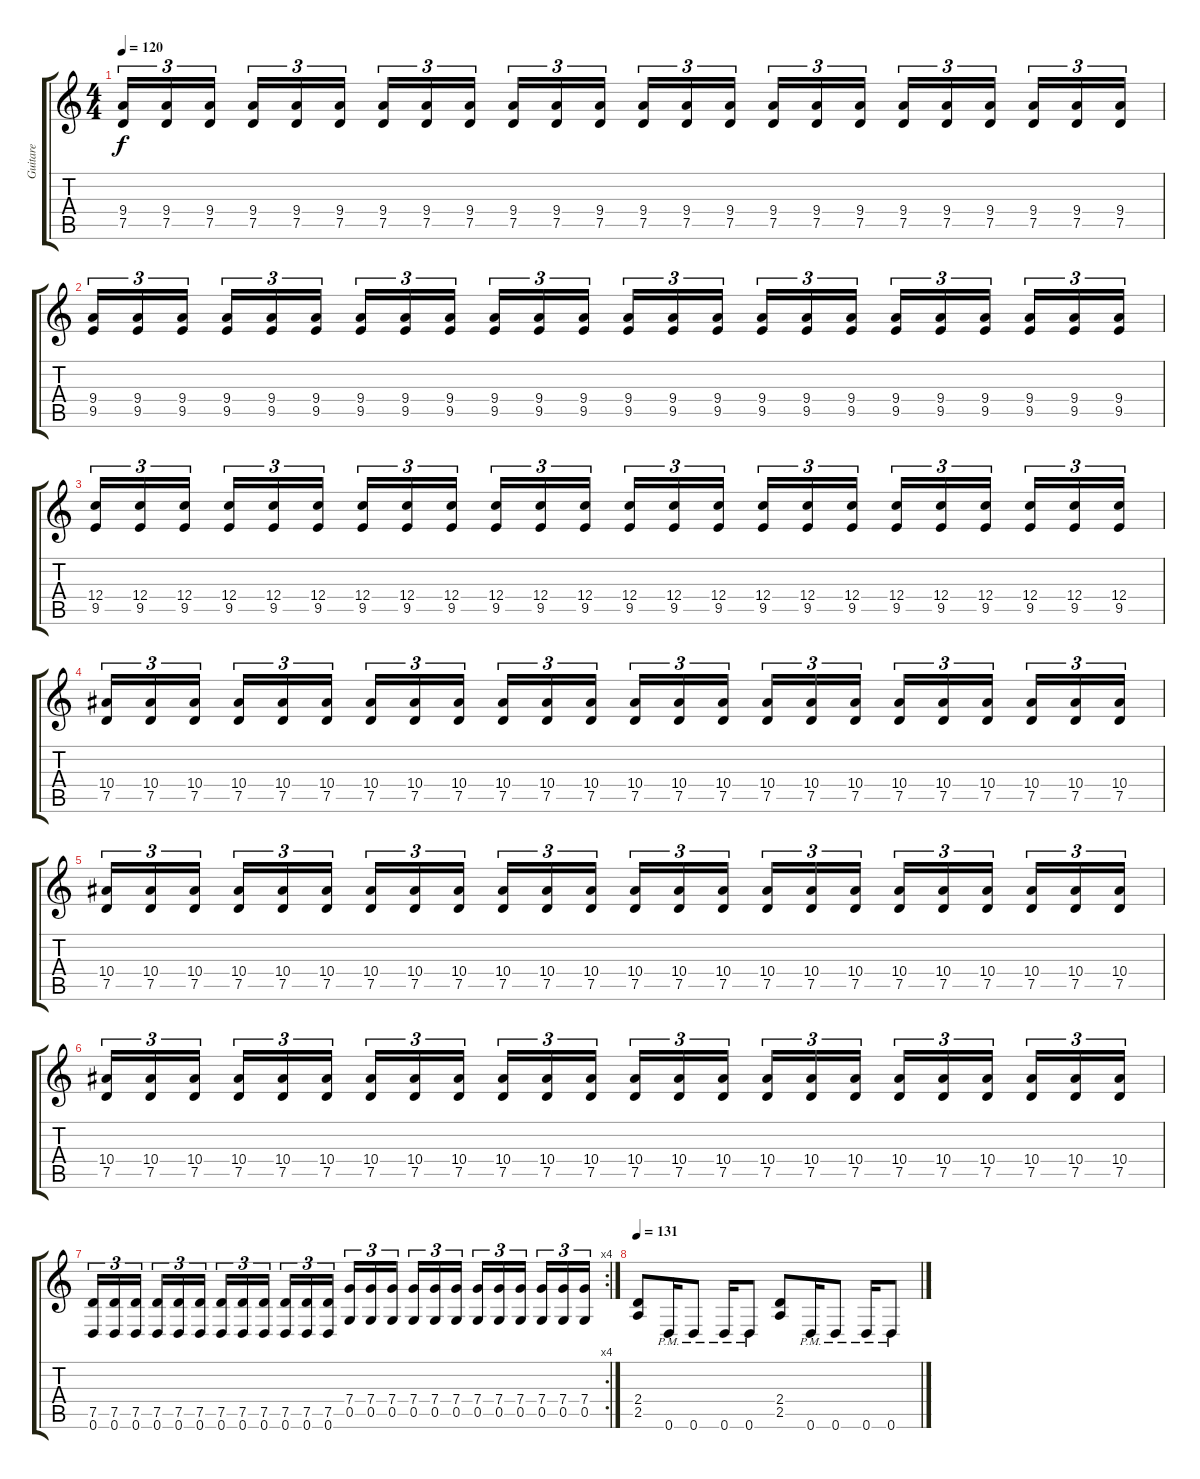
\track ("Guitare" "Guitare") {instrument distortionguitar}
\staff {score tabs}
\tuning (D4 A3 F3 C3 G2 D2) {hide}
\ts (4 4)
\tempo 120
\clef g2
\ks c
(9.4 7.5).16{tu (3 2) dy f} (9.4 7.5).16{tu (3 2)} (9.4 7.5).16{tu (3 2) beam splitsecondary} (9.4 7.5).16{tu (3 2)} (9.4 7.5).16{tu (3 2)} (9.4 7.5).16{tu (3 2)} (9.4 7.5).16{tu (3 2)} (9.4 7.5).16{tu (3 2)} (9.4 7.5).16{tu (3 2) beam splitsecondary} (9.4 7.5).16{tu (3 2)} (9.4 7.5).16{tu (3 2)} (9.4 7.5).16{tu (3 2)} (9.4 7.5).16{tu (3 2)} (9.4 7.5).16{tu (3 2)} (9.4 7.5).16{tu (3 2) beam splitsecondary} (9.4 7.5).16{tu (3 2)} (9.4 7.5).16{tu (3 2)} (9.4 7.5).16{tu (3 2)} (9.4 7.5).16{tu (3 2)} (9.4 7.5).16{tu (3 2)} (9.4 7.5).16{tu (3 2) beam splitsecondary} (9.4 7.5).16{tu (3 2)} (9.4 7.5).16{tu (3 2)} (9.4 7.5).16{tu (3 2)} |
(9.4 9.5).16{tu (3 2)} (9.4 9.5).16{tu (3 2)} (9.4 9.5).16{tu (3 2) beam splitsecondary} (9.4 9.5).16{tu (3 2)} (9.4 9.5).16{tu (3 2)} (9.4 9.5).16{tu (3 2)} (9.4 9.5).16{tu (3 2)} (9.4 9.5).16{tu (3 2)} (9.4 9.5).16{tu (3 2) beam splitsecondary} (9.4 9.5).16{tu (3 2)} (9.4 9.5).16{tu (3 2)} (9.4 9.5).16{tu (3 2)} (9.4 9.5).16{tu (3 2)} (9.4 9.5).16{tu (3 2)} (9.4 9.5).16{tu (3 2) beam splitsecondary} (9.4 9.5).16{tu (3 2)} (9.4 9.5).16{tu (3 2)} (9.4 9.5).16{tu (3 2)} (9.4 9.5).16{tu (3 2)} (9.4 9.5).16{tu (3 2)} (9.4 9.5).16{tu (3 2) beam splitsecondary} (9.4 9.5).16{tu (3 2)} (9.4 9.5).16{tu (3 2)} (9.4 9.5).16{tu (3 2)} |
(12.4 9.5).16{tu (3 2)} (12.4 9.5).16{tu (3 2)} (12.4 9.5).16{tu (3 2) beam splitsecondary} (12.4 9.5).16{tu (3 2)} (12.4 9.5).16{tu (3 2)} (12.4 9.5).16{tu (3 2)} (12.4 9.5).16{tu (3 2)} (12.4 9.5).16{tu (3 2)} (12.4 9.5).16{tu (3 2) beam splitsecondary} (12.4 9.5).16{tu (3 2)} (12.4 9.5).16{tu (3 2)} (12.4 9.5).16{tu (3 2)} (12.4 9.5).16{tu (3 2)} (12.4 9.5).16{tu (3 2)} (12.4 9.5).16{tu (3 2) beam splitsecondary} (12.4 9.5).16{tu (3 2)} (12.4 9.5).16{tu (3 2)} (12.4 9.5).16{tu (3 2)} (12.4 9.5).16{tu (3 2)} (12.4 9.5).16{tu (3 2)} (12.4 9.5).16{tu (3 2) beam splitsecondary} (12.4 9.5).16{tu (3 2)} (12.4 9.5).16{tu (3 2)} (12.4 9.5).16{tu (3 2)} |
(10.4 7.5).16{tu (3 2)} (10.4 7.5).16{tu (3 2)} (10.4 7.5).16{tu (3 2) beam splitsecondary} (10.4 7.5).16{tu (3 2)} (10.4 7.5).16{tu (3 2)} (10.4 7.5).16{tu (3 2)} (10.4 7.5).16{tu (3 2)} (10.4 7.5).16{tu (3 2)} (10.4 7.5).16{tu (3 2) beam splitsecondary} (10.4 7.5).16{tu (3 2)} (10.4 7.5).16{tu (3 2)} (10.4 7.5).16{tu (3 2)} (10.4 7.5).16{tu (3 2)} (10.4 7.5).16{tu (3 2)} (10.4 7.5).16{tu (3 2) beam splitsecondary} (10.4 7.5).16{tu (3 2)} (10.4 7.5).16{tu (3 2)} (10.4 7.5).16{tu (3 2)} (10.4 7.5).16{tu (3 2)} (10.4 7.5).16{tu (3 2)} (10.4 7.5).16{tu (3 2) beam splitsecondary} (10.4 7.5).16{tu (3 2)} (10.4 7.5).16{tu (3 2)} (10.4 7.5).16{tu (3 2)} |
(10.4 7.5).16{tu (3 2)} (10.4 7.5).16{tu (3 2)} (10.4 7.5).16{tu (3 2) beam splitsecondary} (10.4 7.5).16{tu (3 2)} (10.4 7.5).16{tu (3 2)} (10.4 7.5).16{tu (3 2)} (10.4 7.5).16{tu (3 2)} (10.4 7.5).16{tu (3 2)} (10.4 7.5).16{tu (3 2) beam splitsecondary} (10.4 7.5).16{tu (3 2)} (10.4 7.5).16{tu (3 2)} (10.4 7.5).16{tu (3 2)} (10.4 7.5).16{tu (3 2)} (10.4 7.5).16{tu (3 2)} (10.4 7.5).16{tu (3 2) beam splitsecondary} (10.4 7.5).16{tu (3 2)} (10.4 7.5).16{tu (3 2)} (10.4 7.5).16{tu (3 2)} (10.4 7.5).16{tu (3 2)} (10.4 7.5).16{tu (3 2)} (10.4 7.5).16{tu (3 2) beam splitsecondary} (10.4 7.5).16{tu (3 2)} (10.4 7.5).16{tu (3 2)} (10.4 7.5).16{tu (3 2)} |
(10.4 7.5).16{tu (3 2)} (10.4 7.5).16{tu (3 2)} (10.4 7.5).16{tu (3 2) beam splitsecondary} (10.4 7.5).16{tu (3 2)} (10.4 7.5).16{tu (3 2)} (10.4 7.5).16{tu (3 2)} (10.4 7.5).16{tu (3 2)} (10.4 7.5).16{tu (3 2)} (10.4 7.5).16{tu (3 2) beam splitsecondary} (10.4 7.5).16{tu (3 2)} (10.4 7.5).16{tu (3 2)} (10.4 7.5).16{tu (3 2)} (10.4 7.5).16{tu (3 2)} (10.4 7.5).16{tu (3 2)} (10.4 7.5).16{tu (3 2) beam splitsecondary} (10.4 7.5).16{tu (3 2)} (10.4 7.5).16{tu (3 2)} (10.4 7.5).16{tu (3 2)} (10.4 7.5).16{tu (3 2)} (10.4 7.5).16{tu (3 2)} (10.4 7.5).16{tu (3 2) beam splitsecondary} (10.4 7.5).16{tu (3 2)} (10.4 7.5).16{tu (3 2)} (10.4 7.5).16{tu (3 2)} |
\rc 4
(7.5 0.6).16{tu (3 2)} (7.5 0.6).16{tu (3 2)} (7.5 0.6).16{tu (3 2) beam splitsecondary} (7.5 0.6).16{tu (3 2)} (7.5 0.6).16{tu (3 2)} (7.5 0.6).16{tu (3 2)} (7.5 0.6).16{tu (3 2)} (7.5 0.6).16{tu (3 2)} (7.5 0.6).16{tu (3 2) beam splitsecondary} (7.5 0.6).16{tu (3 2)} (7.5 0.6).16{tu (3 2)} (7.5 0.6).16{tu (3 2)} (7.4 0.5).16{tu (3 2)} (7.4 0.5).16{tu (3 2)} (7.4 0.5).16{tu (3 2) beam splitsecondary} (7.4 0.5).16{tu (3 2)} (7.4 0.5).16{tu (3 2)} (7.4 0.5).16{tu (3 2)} (7.4 0.5).16{tu (3 2)} (7.4 0.5).16{tu (3 2)} (7.4 0.5).16{tu (3 2) beam splitsecondary} (7.4 0.5).16{tu (3 2)} (7.4 0.5).16{tu (3 2)} (7.4 0.5).16{tu (3 2)} |
\tempo 131
(2.4 2.5).8 0.6{pm}.16 0.6{pm}.8 0.6{pm}.16 0.6{pm}.8 (2.4 2.5).8 0.6{pm}.16 0.6{pm}.8 0.6{pm}.16 0.6{pm}.8
